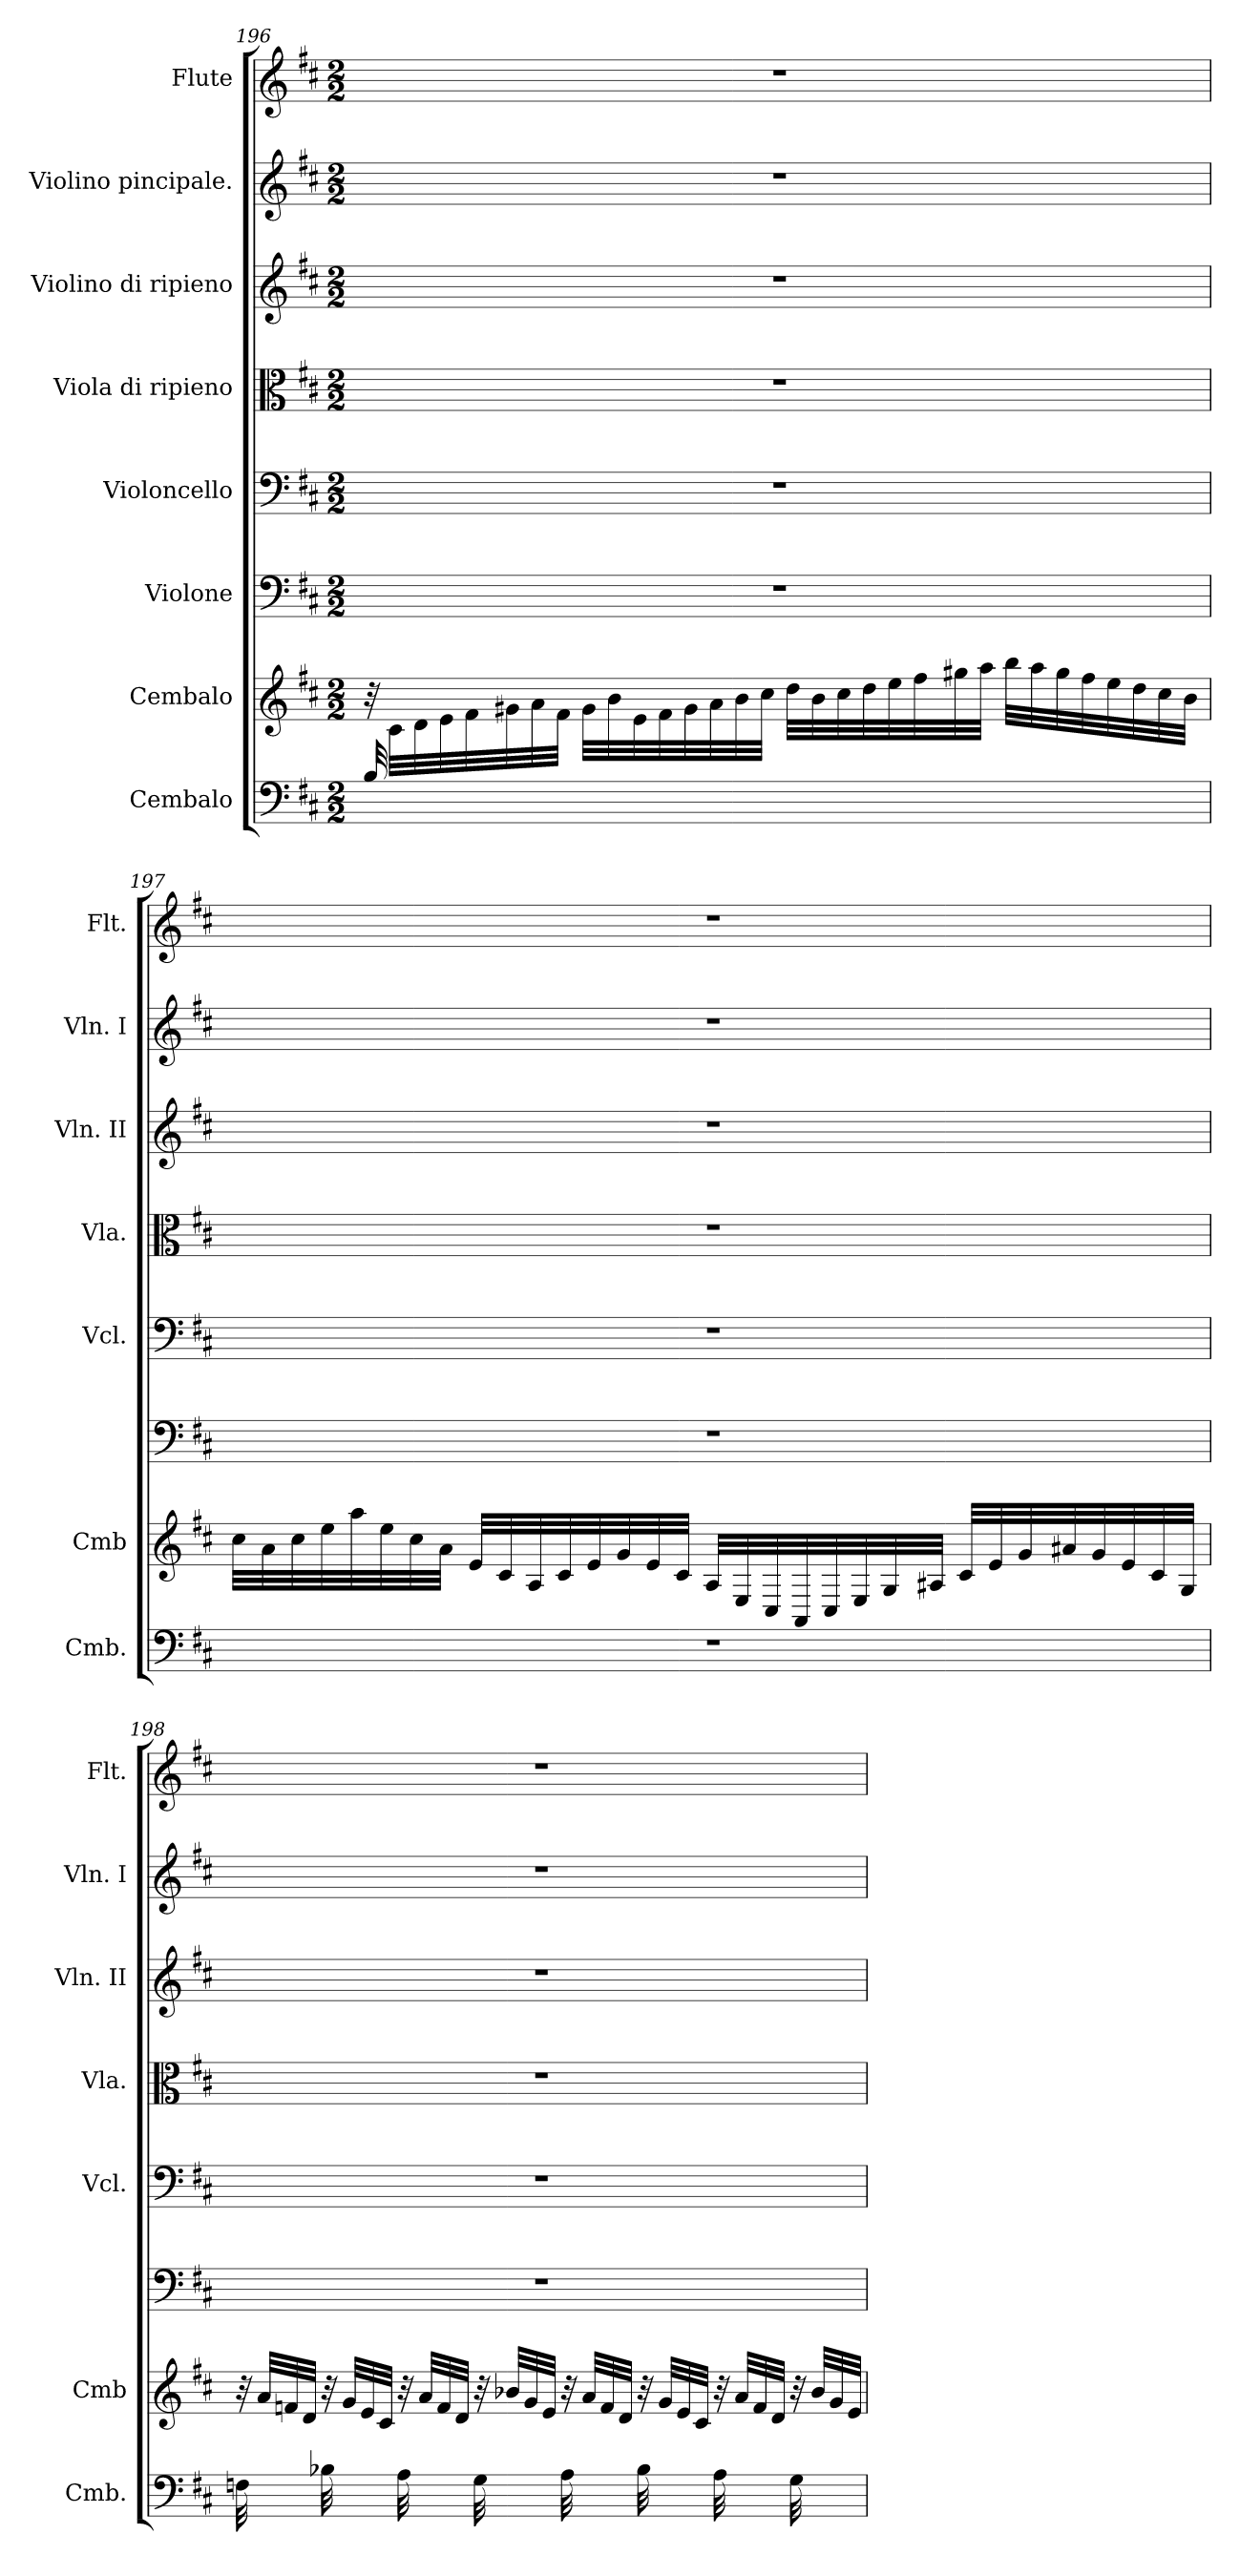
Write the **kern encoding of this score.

**kern	**kern	**kern	**kern	**kern	**kern	**kern	**kern
*part8	*part7	*part6	*part5	*part4	*part3	*part2	*part1
*staff8	*staff7	*staff6	*staff5	*staff4	*staff3	*staff2	*staff1
*I"Cembalo	*I"Cembalo	*I"Violone	*I"Violoncello	*I"Viola di ripieno	*I"Violino di ripieno	*I"Violino pincipale.	*I"Flute
*I'Cmb.	*I'Cmb	*	*I'Vcl.	*I'Vla.	*I'Vln. II	*I'Vln. I	*I'Flt.
!!LO:PB:g=z
*clefF4	*clefG2	*clefF4	*clefF4	*clefC3	*clefG2	*clefG2	*clefG2
*	*	*ITrd7c12	*	*	*	*	*
*k[f#c#]	*k[f#c#]	*k[f#c#]	*k[f#c#]	*k[f#c#]	*k[f#c#]	*k[f#c#]	*k[f#c#]
*D:	*D:	*D:	*D:	*D:	*D:	*D:	*D:
*M2/2	*M2/2	*M2/2	*M2/2	*M2/2	*M2/2	*M2/2	*M2/2
=196	=196	=196	=196	=196	=196	=196	=196
32B/	32r	1r	1r	1r	1r	1r	1r
!LO:N:vis=1	!	!	!	!	!	!	!
32%31ryy	32c#\LLL	.	.	.	.	.	.
.	32d\	.	.	.	.	.	.
.	32e\	.	.	.	.	.	.
.	32f#\	.	.	.	.	.	.
.	32g#X\	.	.	.	.	.	.
.	32a\	.	.	.	.	.	.
.	32f#\JJJ	.	.	.	.	.	.
.	32g#\LLL	.	.	.	.	.	.
.	32b\	.	.	.	.	.	.
.	32e\	.	.	.	.	.	.
.	32f#\	.	.	.	.	.	.
.	32g#\	.	.	.	.	.	.
.	32a\	.	.	.	.	.	.
.	32b\	.	.	.	.	.	.
.	32cc#\JJJ	.	.	.	.	.	.
.	32dd\LLL	.	.	.	.	.	.
.	32b\	.	.	.	.	.	.
.	32cc#\	.	.	.	.	.	.
.	32dd\	.	.	.	.	.	.
.	32ee\	.	.	.	.	.	.
.	32ff#\	.	.	.	.	.	.
.	32gg#X\	.	.	.	.	.	.
.	32aa\JJJ	.	.	.	.	.	.
.	32bb\LLL	.	.	.	.	.	.
.	32aa\	.	.	.	.	.	.
.	32gg#\	.	.	.	.	.	.
.	32ff#\	.	.	.	.	.	.
.	32ee\	.	.	.	.	.	.
.	32dd\	.	.	.	.	.	.
.	32cc#\	.	.	.	.	.	.
.	32b\JJJ	.	.	.	.	.	.
=197	=197	=197	=197	=197	=197	=197	=197
1r	32cc#\LLL	1r	1r	1r	1r	1r	1r
.	32a\	.	.	.	.	.	.
.	32cc#\	.	.	.	.	.	.
.	32ee\	.	.	.	.	.	.
.	32aa\	.	.	.	.	.	.
.	32ee\	.	.	.	.	.	.
.	32cc#\	.	.	.	.	.	.
.	32a\JJJ	.	.	.	.	.	.
.	32e/LLL	.	.	.	.	.	.
.	32c#/	.	.	.	.	.	.
.	32A/	.	.	.	.	.	.
.	32c#/	.	.	.	.	.	.
.	32e/	.	.	.	.	.	.
.	32g/	.	.	.	.	.	.
.	32e/	.	.	.	.	.	.
.	32c#/JJJ	.	.	.	.	.	.
.	32A/LLL	.	.	.	.	.	.
.	32E/	.	.	.	.	.	.
.	32C#/	.	.	.	.	.	.
.	32AA/	.	.	.	.	.	.
.	32C#/	.	.	.	.	.	.
.	32E/	.	.	.	.	.	.
.	32G/	.	.	.	.	.	.
.	32A#X/JJJ	.	.	.	.	.	.
.	32c#/LLL	.	.	.	.	.	.
.	32e/	.	.	.	.	.	.
.	32g/	.	.	.	.	.	.
.	32a#X/	.	.	.	.	.	.
.	32g/	.	.	.	.	.	.
.	32e/	.	.	.	.	.	.
.	32c#/	.	.	.	.	.	.
.	32G/JJJ	.	.	.	.	.	.
!!LO:LB:g=z
=198	=198	=198	=198	=198	=198	=198	=198
32Fn\	32r	1r	1r	1r	1r	1r	1r
16.ryy	32a/LLL	.	.	.	.	.	.
.	32fn/	.	.	.	.	.	.
.	32d/JJJ	.	.	.	.	.	.
32B-X\	32r	.	.	.	.	.	.
16.ryy	32g/LLL	.	.	.	.	.	.
.	32e/	.	.	.	.	.	.
.	32c#/JJJ	.	.	.	.	.	.
32A\	32r	.	.	.	.	.	.
16.ryy	32a/LLL	.	.	.	.	.	.
.	32f/	.	.	.	.	.	.
.	32d/JJJ	.	.	.	.	.	.
32G\	32r	.	.	.	.	.	.
16.ryy	32b-X/LLL	.	.	.	.	.	.
.	32g/	.	.	.	.	.	.
.	32e/JJJ	.	.	.	.	.	.
32A\	32r	.	.	.	.	.	.
16.ryy	32a/LLL	.	.	.	.	.	.
.	32f/	.	.	.	.	.	.
.	32d/JJJ	.	.	.	.	.	.
32B-\	32r	.	.	.	.	.	.
16.ryy	32g/LLL	.	.	.	.	.	.
.	32e/	.	.	.	.	.	.
.	32c#/JJJ	.	.	.	.	.	.
32A\	32r	.	.	.	.	.	.
16.ryy	32a/LLL	.	.	.	.	.	.
.	32f/	.	.	.	.	.	.
.	32d/JJJ	.	.	.	.	.	.
32G\	32r	.	.	.	.	.	.
16.ryy	32b-/LLL	.	.	.	.	.	.
.	32g/	.	.	.	.	.	.
.	32e/JJJ	.	.	.	.	.	.
=	=	=	=	=	=	=	=
*-	*-	*-	*-	*-	*-	*-	*-
